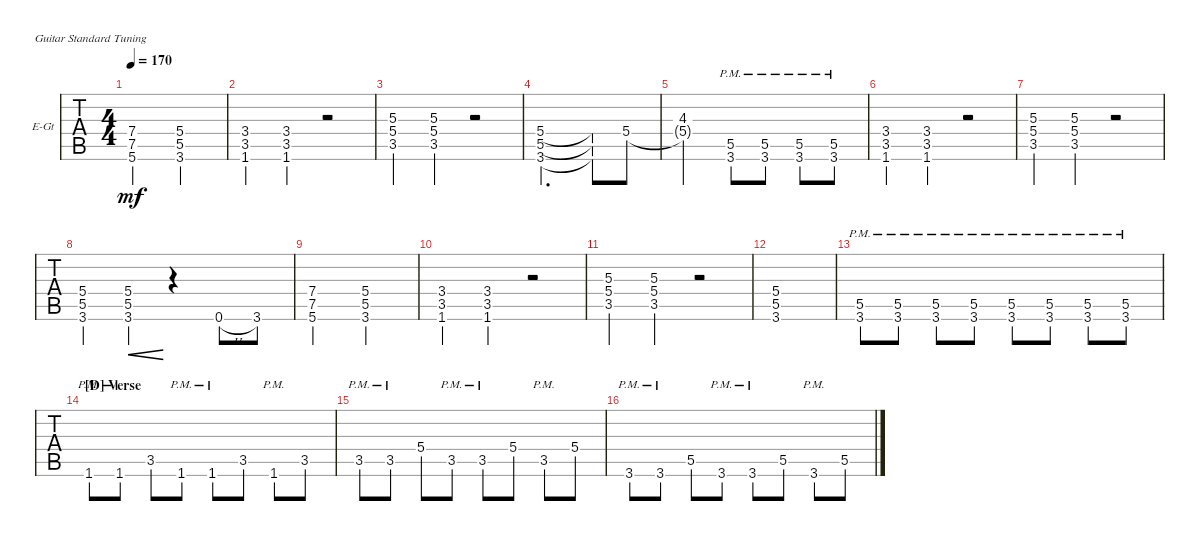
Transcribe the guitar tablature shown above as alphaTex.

\defaultSystemsLayout 4
\bracketExtendMode groupsimilarinstruments
\multiBarRest
\firstSystemTrackNameOrientation horizontal
\otherSystemsTrackNameOrientation horizontal
\track ("Matthew" "E-Gt") {instrument distortionguitar}
\staff {tabs}
\tuning (E4 B3 G3 D3 A2 E2)
\ts (4 4)
\tempo 170
\clef g2
\ks c
(5.6 7.5 7.4).2{dy mf} (3.6 5.5 5.4).2 |
(1.6 3.5 3.4).4 (1.6 3.5 3.4).4 r.2 |
(3.5 5.4 5.3).4 (3.5 5.4 5.3).4 r.2 |
(3.6 5.5 5.4).2{d} (5.4{t} 5.5{t} 3.6{t}).8 5.4.8 |
(4.3 5.4{t}).2 (3.6{pm} 5.5{pm}).8 (3.6{pm} 5.5{pm}).8 (3.6{pm} 5.5{pm}).8 (3.6{pm} 5.5{pm}).8 |
(1.6 3.5 3.4).4 (1.6 3.5 3.4).4 r.2 |
(3.5 5.4 5.3).4 (3.5 5.4 5.3).4 r.2 |
(3.6 5.5 5.4).4 (3.6 5.5 5.4).4{cre} r.4 0.6{h}.8 3.6.8 |
(5.6 7.5 7.4).2 (3.6 5.5 5.4).2 |
(1.6 3.5 3.4).4 (1.6 3.5 3.4).4 r.2 |
(3.5 5.4 5.3).4 (3.5 5.4 5.3).4 r.2 |
(3.6 5.5 5.4).1 |
(3.6{pm} 5.5{pm}).8 (3.6{pm} 5.5{pm}).8 (3.6{pm} 5.5{pm}).8 (3.6{pm} 5.5{pm}).8 (3.6{pm} 5.5{pm}).8 (3.6{pm} 5.5{pm}).8 (3.6{pm} 5.5{pm}).8 (3.6{pm} 5.5{pm}).8 |
\section ("D" "Verse")
1.6{pm}.8 1.6{pm}.8 3.5.8 1.6{pm}.8 1.6{pm}.8 3.5.8 1.6{pm}.8 3.5.8 |
3.5{pm}.8 3.5{pm}.8 5.4.8 3.5{pm}.8 3.5{pm}.8 5.4.8 3.5{pm}.8 5.4.8 |
3.6{pm}.8 3.6{pm}.8 5.5.8 3.6{pm}.8 3.6{pm}.8 5.5.8 3.6{pm}.8 5.5.8
